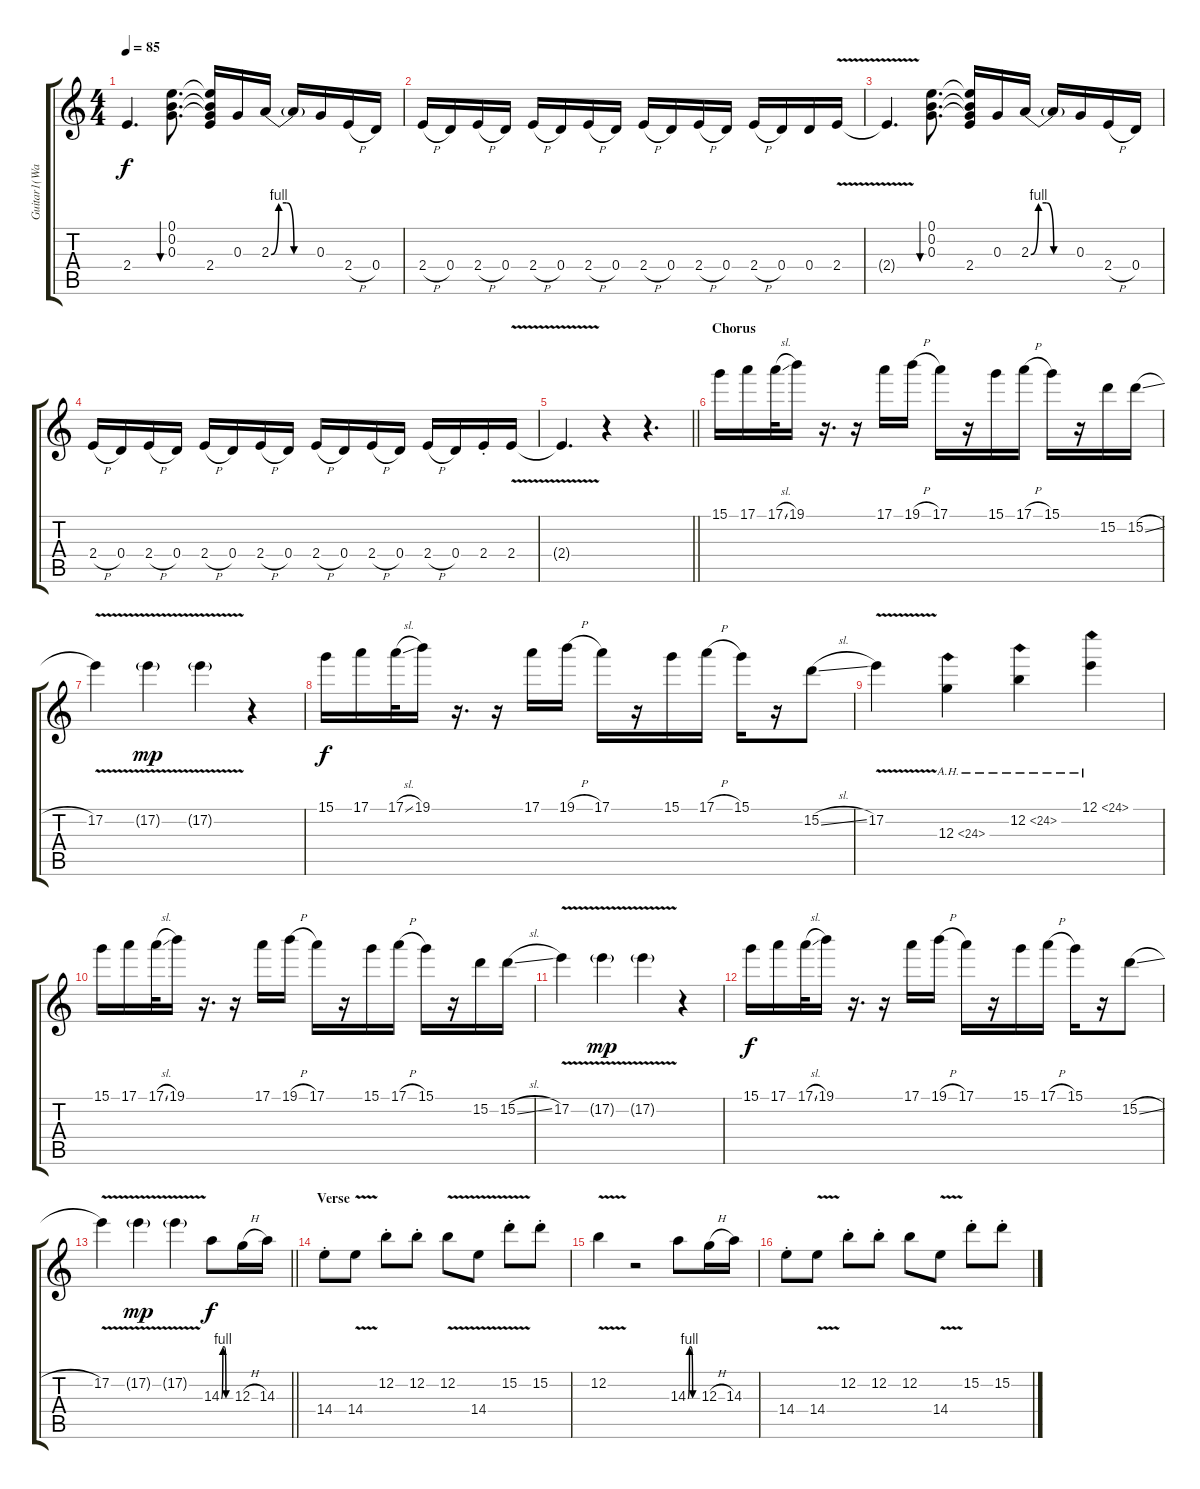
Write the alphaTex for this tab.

\track ("Guitar1(WahWah)" "Guitar1(Wa") {instrument distortionguitar}
\staff {score tabs}
\tuning (E4 B3 G3 D3 A2 E2) {hide}
\ts (4 4)
\tempo 85
\clef g2
\ks c
2.4{t}.4{d dy f} (0.1 0.2 0.3).8{d bu 120} (0.1{t} 0.2{t} 0.3{t} 2.4).16 0.3.16 2.3{be (custom 0 0 10 4 20 4 30 0 60 0)}.16 2.3{t}.16 0.3.16 2.4{h}.16 0.4.16 |
2.4{h}.16 0.4.16 2.4{h}.16 0.4.16 2.4{h}.16 0.4.16 2.4{h}.16 0.4.16 2.4{h}.16 0.4.16 2.4{h}.16 0.4.16 2.4{h}.16 0.4.16 0.4.16 2.4{v}.16 |
2.4{t}.4{d} (0.1 0.2 0.3).8{d bu 120} (0.1{t} 0.2{t} 0.3{t} 2.4).16 0.3.16 2.3{be (custom 0 0 10 4 20 4 30 0 60 0)}.16 2.3{t}.16 0.3.16 2.4{h}.16 0.4.16 |
2.4{h}.16 0.4.16 2.4{h}.16 0.4.16 2.4{h}.16 0.4.16 2.4{h}.16 0.4.16 2.4{h}.16 0.4.16 2.4{h}.16 0.4.16 2.4{h}.16 0.4.16 2.4{st}.16 2.4{v}.16 |
\barLineRight lightlight
2.4{t}.4{d} r.4 r.4{d} |
\section ("" "Chorus")
15.1.16 17.1.16 17.1{sl}.32 19.1.16 r.16{d} r.16 17.1.16 19.1{h}.16 17.1.16 r.16 15.1.16 17.1{h}.16 15.1.16 r.16 15.2.16 15.2{sl}.16 |
17.2{v}.4 17.2{v g}.4{dy mp} 17.2{v g}.4 r.4 |
15.1.16{dy f} 17.1.16 17.1{sl}.32 19.1.16 r.16{d} r.16 17.1.16 19.1{h}.16 17.1.16 r.16 15.1.16 17.1{h}.16 15.1.16 r.16 15.2{sl}.8 |
17.2{v}.4 12.3{ah 12}.4 12.2{ah 12}.4 12.1{ah 12}.4 |
15.1.16 17.1.16 17.1{sl}.32 19.1.16 r.16{d} r.16 17.1.16 19.1{h}.16 17.1.16 r.16 15.1.16 17.1{h}.16 15.1.16 r.16 15.2.16 15.2{sl}.16 |
17.2{v}.4 17.2{v g}.4{dy mp} 17.2{v g}.4 r.4 |
15.1.16{dy f} 17.1.16 17.1{sl}.32 19.1.16 r.16{d} r.16 17.1.16 19.1{h}.16 17.1.16 r.16 15.1.16 17.1{h}.16 15.1.16 r.16 15.2{sl}.8 |
\barLineRight lightlight
17.2{v}.4 17.2{v g}.4{dy mp} 17.2{v g}.4 14.3{be (custom 0 0 10 4 20 4 30 0 60 0)}.8{dy f} 12.3{h}.16 14.3.16 |
\section ("" "Verse")
14.4{st}.8 14.4{v}.8 12.2{st}.8 12.2{st}.8 12.2{v}.8 14.4{v}.8 15.2{v st}.8 15.2{st}.8 |
12.2{v}.4 r.2 14.3{be (custom 0 0 10 4 20 4 30 0 60 0)}.8 12.3{h}.16 14.3.16 |
14.4{st}.8 14.4{v}.8 12.2{st}.8 12.2{st}.8 12.2.8 14.4{v}.8 15.2{st}.8 15.2{st}.8
